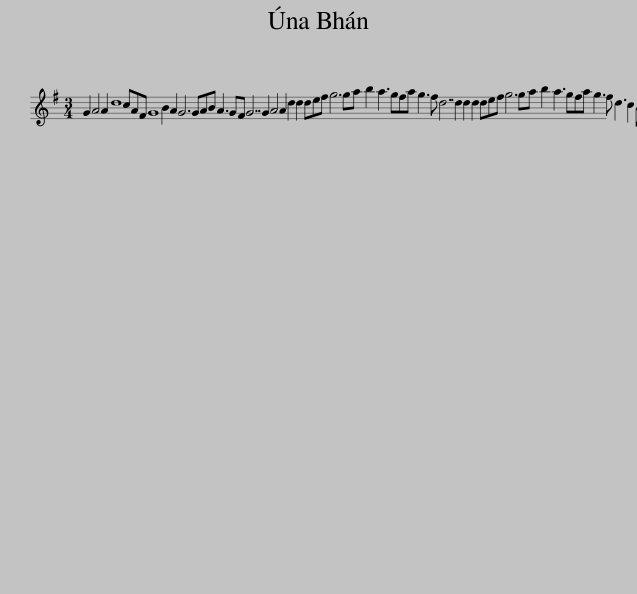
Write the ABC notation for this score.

X:1
L:1/8
M:3/4
I:linebreak $
K:G
V:1 treble
V:1
 G2 A4 A2 d8 cAF G8 B2 A2 G6 GAB A3 GF G7 G2 A4 A2 d2 d2 def g6 ga b2 a3 gfa g3 f d7 d2 d2 d2 def g6 ga b2 a3 gfa g3 f d3 c2 B c2 d3 c B6 B2 B2 B2 A x4 GF G8 | %1
